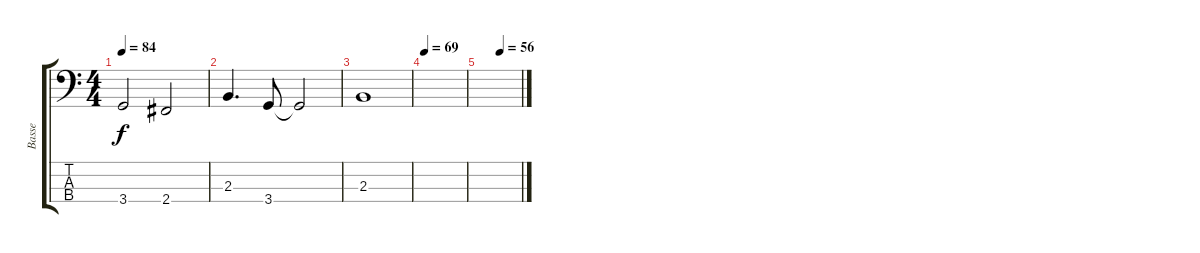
\track ("Basse" "Basse") {instrument electricbassfinger}
\staff {score tabs}
\tuning (G2 D2 A1 E1) {hide}
\ts (4 4)
\tempo 84
\clef f4
\ks c
3.4.2{dy f} 2.4.2 |
2.3.4{d} 3.4.8 3.4{t}.2 |
2.3.1 |
\tempo 69
|
\tempo (56 0.5)
